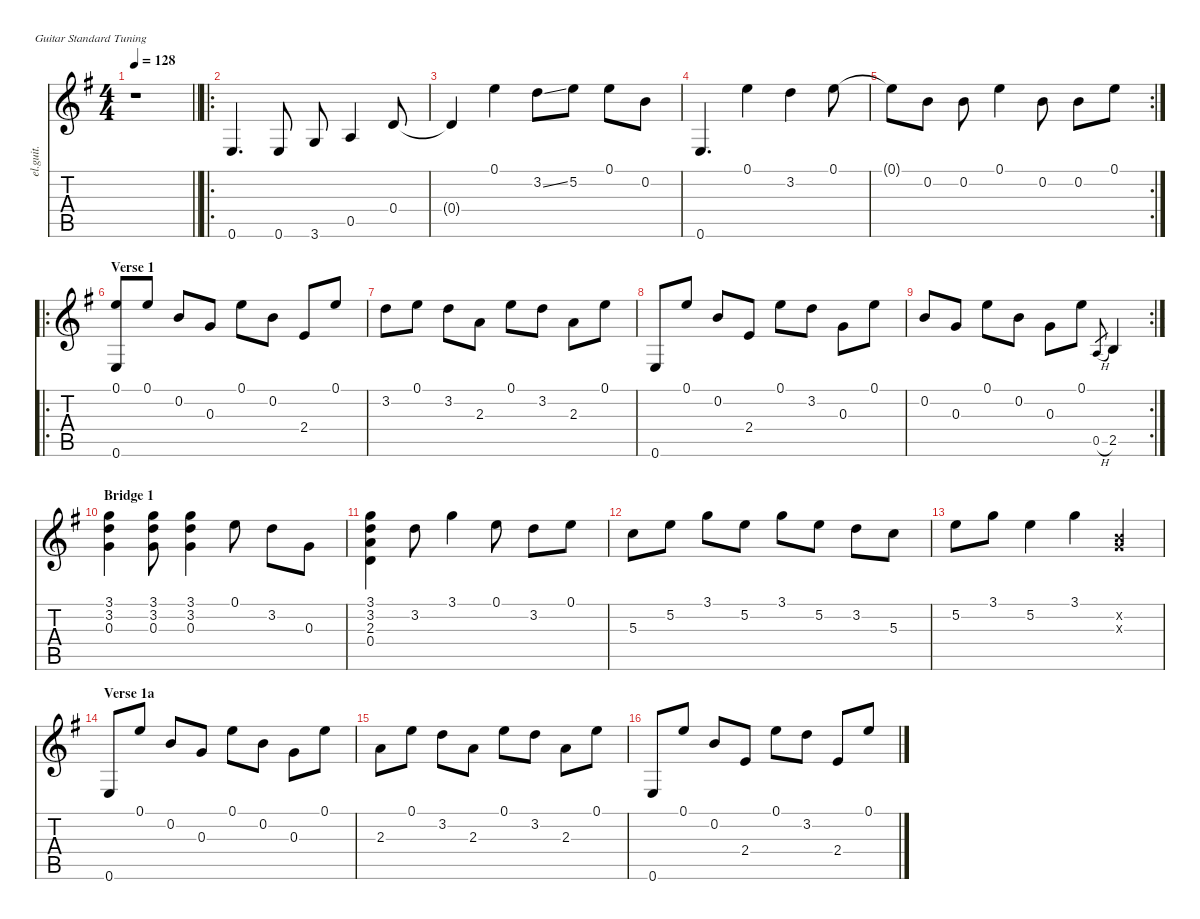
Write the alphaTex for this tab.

\defaultSystemsLayout 4
\hideDynamics
\bracketExtendMode nobrackets
\otherSystemsTrackNameOrientation horizontal
\track ("Gtr.1" "el.guit.") {defaultSystemsLayout 8 instrument electricguitarclean}
\staff {score tabs}
\tuning (E4 B3 G3 D3 A2 E2)
\ts (4 4)
\tempo 128
\clef g2
\barLineRight lightlight
\ks eminor
r.1{dy ff instrument electricguitarclean beam Down} |
\ro
0.6{acc forcenatural}.4{d beam Up} 0.6{acc forcenatural}.8{dy mf beam Up} 3.6{acc forcenatural}.8{dy f beam Up} 0.5{acc forcenatural}.4{dy ff beam Up} 0.4{acc forcenatural}.8{dy fff beam Up} |
0.4{t acc forcenatural}.4{dy f beam Up} 0.1{acc forcenatural}.4{dy ff beam Down} 3.2{ss acc forcenatural}.8{dy mf beam Down} 5.2{acc forcenatural}.8{beam Down} 0.1{acc forcenatural}.8{dy f beam Down} 0.2{acc forcenatural}.8{dy mp beam Down} |
0.6{acc forcenatural}.4{d dy ff beam Up} 0.1{acc forcenatural}.4{beam Down} 3.2{acc forcenatural}.4{dy mp beam Down} 0.1{acc forcenatural}.8{dy ff beam Down} |
\rc 2
0.1{t acc forcenatural}.8{dy f beam Down} 0.2{acc forcenatural}.8{dy mf beam Down} 0.2{acc forcenatural}.8{dy f beam Down} 0.1{acc forcenatural}.4{dy fff beam Down} 0.2{acc forcenatural}.8{dy f beam Down} 0.2{acc forcenatural}.8{dy mf beam Down} 0.1{acc forcenatural}.8{dy mp beam Down} |
\ro
\section ("" "Verse 1")
\tempo (127 hide)
(0.6{acc forcenatural} 0.1{acc forcenatural}).8{dy f beam Up} 0.1{acc forcenatural}.8{beam Up} 0.2{acc forcenatural}.8{beam Up} 0.3{acc forcenatural}.8{beam Up} 0.1{acc forcenatural}.8{beam Down} 0.2{acc forcenatural}.8{beam Down} 2.4{acc forcenatural}.8{beam Up} 0.1{acc forcenatural}.8{beam Up} |
3.2{acc forcenatural}.8{beam Down} 0.1{acc forcenatural}.8{beam Down} 3.2{acc forcenatural}.8{beam Down} 2.3{acc forcenatural}.8{beam Down} 0.1{acc forcenatural}.8{beam Down} 3.2{acc forcenatural}.8{beam Down} 2.3{acc forcenatural}.8{beam Down} 0.1{acc forcenatural}.8{beam Down} |
0.6{acc forcenatural}.8{beam Up} 0.1{acc forcenatural}.8{beam Up} 0.2{acc forcenatural}.8{beam Up} 2.4{acc forcenatural}.8{beam Up} 0.1{acc forcenatural}.8{beam Down} 3.2{acc forcenatural}.8{beam Down} 0.3{acc forcenatural}.8{beam Down} 0.1{acc forcenatural}.8{beam Down} |
\rc 2
0.2{acc forcenatural}.8{beam Up} 0.3{acc forcenatural}.8{beam Up} 0.1{acc forcenatural}.8{beam Down} 0.2{acc forcenatural}.8{beam Down} 0.3{acc forcenatural}.8{beam Down} 0.1{acc forcenatural}.8{beam Down} 0.5{h acc forcenatural}.8{gr dy mf beam Up} 2.5{acc forcenatural}.4{dy f beam Up} |
\section ("" "Bridge 1")
\tempo (128 hide)
(3.1{acc forcenatural} 3.2{acc forcenatural} 0.3{acc forcenatural}).4{dy ff beam Down} (3.1{acc forcenatural} 3.2{acc forcenatural} 0.3{acc forcenatural}).8{dy f beam Down} (3.1{acc forcenatural} 3.2{acc forcenatural} 0.3{acc forcenatural}).4{dy fff beam Down} 0.1{acc forcenatural}.8{dy ff beam Down} 3.2{acc forcenatural}.8{dy f beam Down} 0.3{acc forcenatural}.8{dy mp beam Down} |
(3.1{acc forcenatural} 3.2{acc forcenatural} 2.3{acc forcenatural} 0.4{acc forcenatural}).4{dy mf beam Down} 3.2{acc forcenatural}.8{dy mp beam Down} 3.1{acc forcenatural}.4{dy ff beam Down} 0.1{acc forcenatural}.8{dy mf beam Down} 3.2{acc forcenatural}.8{dy mp beam Down} 0.1{acc forcenatural}.8{dy mf beam Down} |
5.3{acc forcenatural}.8{beam Down} 5.2{acc forcenatural}.8{beam Down} 3.1{acc forcenatural}.8{dy ff beam Down} 5.2{acc forcenatural}.8{dy f beam Down} 3.1{acc forcenatural}.8{dy ff beam Down} 5.2{acc forcenatural}.8{dy mf beam Down} 3.2{acc forcenatural}.8{beam Down} 5.3{acc forcenatural}.8{beam Down} |
5.2{acc forcenatural}.8{dy f beam Down} 3.1{acc forcenatural}.8{dy fff beam Down} 5.2{acc forcenatural}.4{dy f beam Down} 3.1{acc forcenatural}.4{dy ff beam Down} (0.2{x acc forcenatural} 0.3{x acc forcenatural}).4{dy f beam Up} |
\section ("" "Verse 1a")
0.6{acc forcenatural}.8{beam Up} 0.1{acc forcenatural}.8{beam Up} 0.2{acc forcenatural}.8{beam Up} 0.3{acc forcenatural}.8{beam Up} 0.1{acc forcenatural}.8{beam Down} 0.2{acc forcenatural}.8{beam Down} 0.3{acc forcenatural}.8{beam Down} 0.1{acc forcenatural}.8{beam Down} |
2.3{acc forcenatural}.8{beam Down} 0.1{acc forcenatural}.8{beam Down} 3.2{acc forcenatural}.8{beam Down} 2.3{acc forcenatural}.8{beam Down} 0.1{acc forcenatural}.8{beam Down} 3.2{acc forcenatural}.8{beam Down} 2.3{acc forcenatural}.8{beam Down} 0.1{acc forcenatural}.8{beam Down} |
0.6{acc forcenatural}.8{beam Up} 0.1{acc forcenatural}.8{beam Up} 0.2{acc forcenatural}.8{beam Up} 2.4{acc forcenatural}.8{beam Up} 0.1{acc forcenatural}.8{beam Down} 3.2{acc forcenatural}.8{beam Down} 2.4{acc forcenatural}.8{beam Up} 0.1{acc forcenatural}.8{beam Up}
